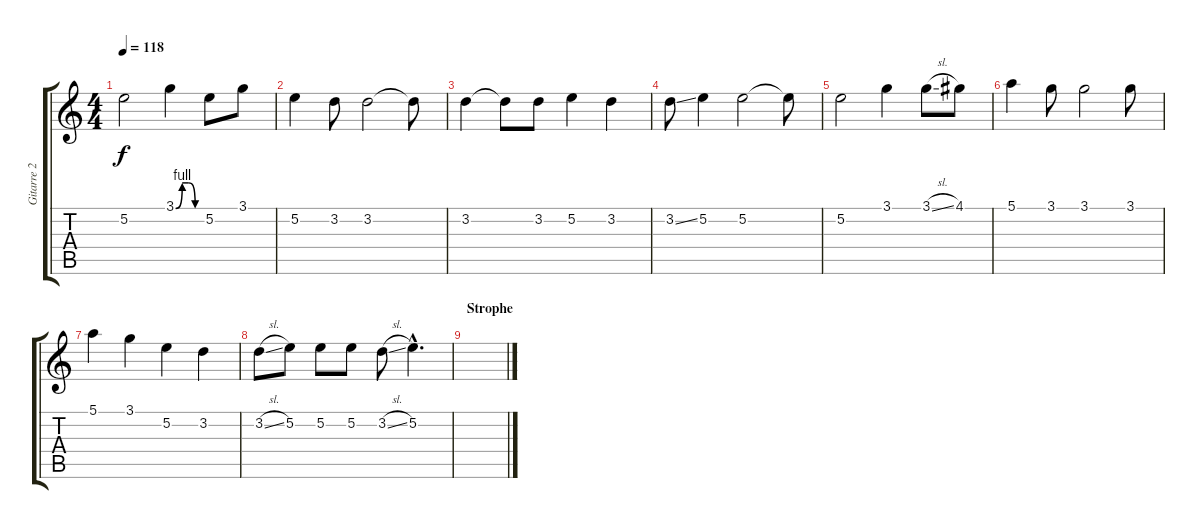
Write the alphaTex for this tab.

\track ("Gitarre 2" "Gitarre 2") {instrument electricguitarclean}
\staff {score tabs}
\tuning (E4 B3 G3 D3 A2 E2) {hide}
\ts (4 4)
\tempo 118
\clef g2
\ks c
5.2.2{dy f} 3.1{be (custom 0 0 15 4 30 4 45 0 60 0)}.4 5.2.8 3.1.8 |
5.2.4 3.2.8 3.2.2 3.2{t}.8 |
3.2.4 3.2{t}.8 3.2.8 5.2.4 3.2.4 |
3.2{ss}.8 5.2.4 5.2.2 5.2{t}.8 |
5.2.2 3.1.4 3.1{sl}.8 4.1.8 |
5.1.4 3.1.8 3.1.2 3.1.8 |
5.1.4 3.1.4 5.2.4 3.2.4 |
3.2{sl}.8 5.2.8 5.2.8 5.2.8 3.2{sl}.8 5.2{hac}.4{d} |
\section ("" "Strophe")
